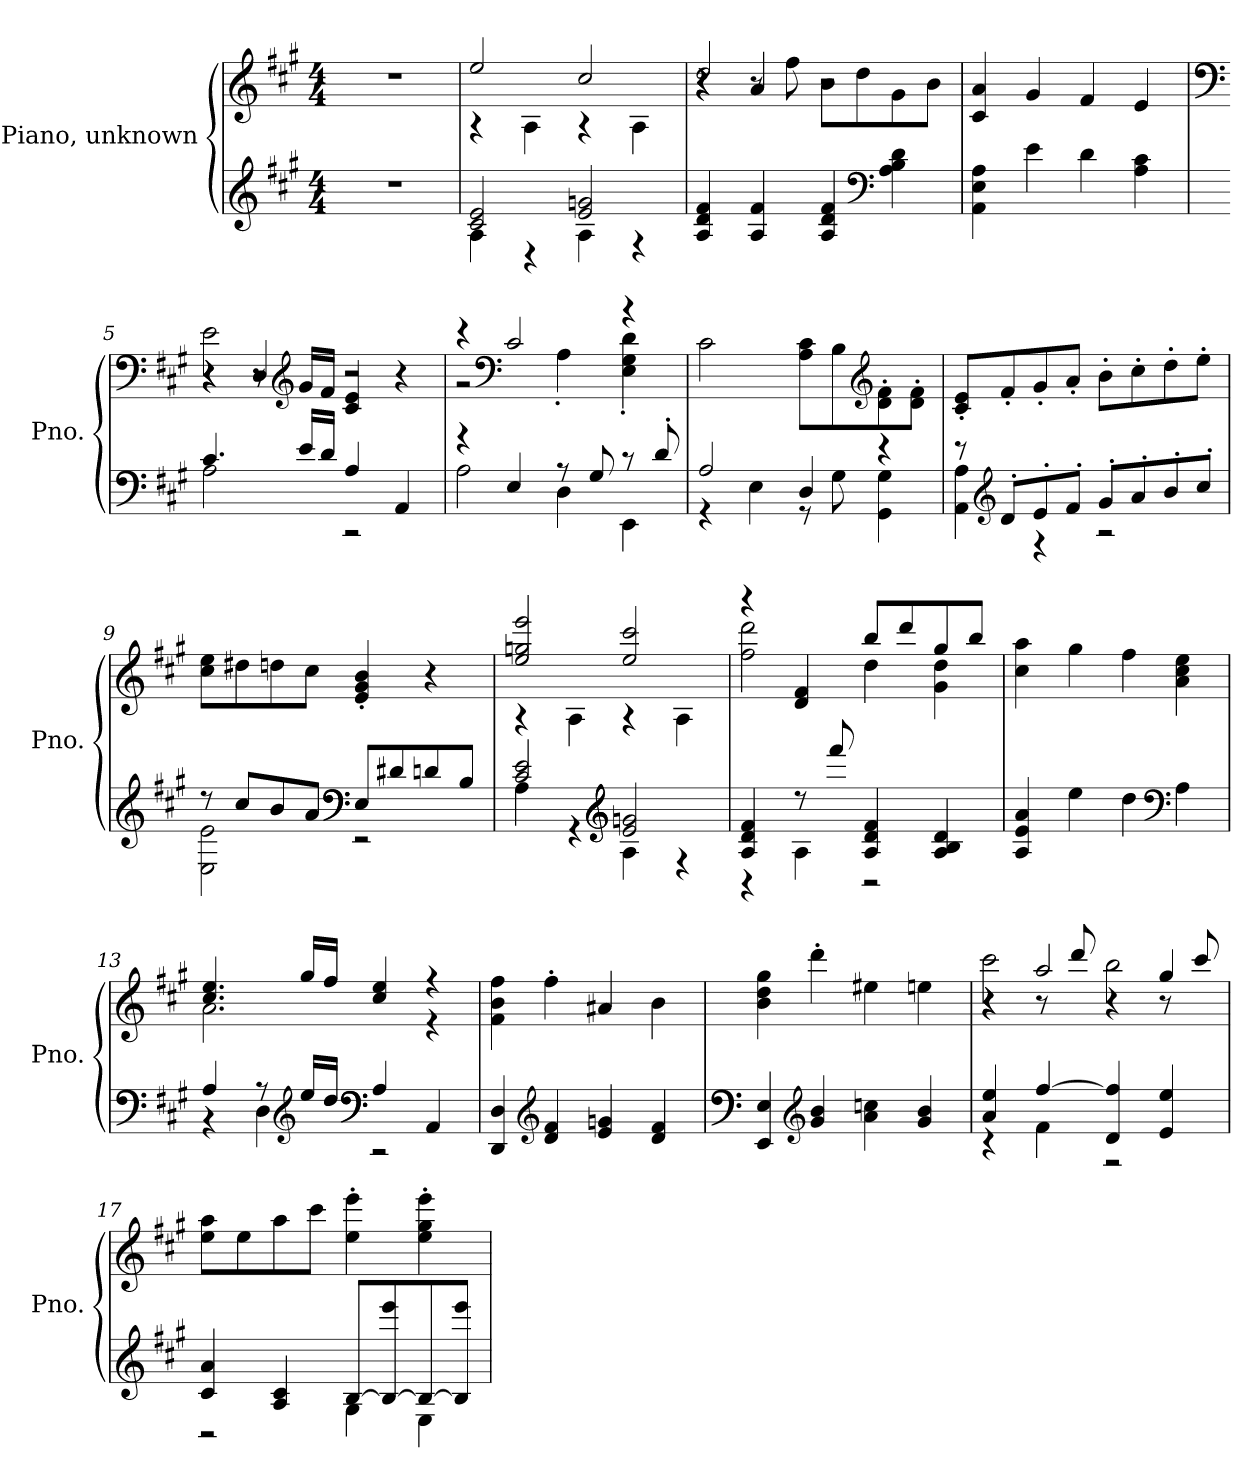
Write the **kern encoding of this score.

**kern	**kern
*part1	*part1
*staff2	*staff1
*I"Piano, unknown	*
*I'Pno.	*
*clefG2	*clefG2
*k[f#c#g#]	*k[f#c#g#]
*M4/4	*M4/4
*MM120	*MM120
=1	=1
1r	1r
=2	=2
*^	*^
2c#/ 2e/	4A\	2ee/	4r
.	4r	.	4A\
2e/ 2gn/	4A\	2cc#/	4r
.	4r	.	4A\
*v	*v	*	*
=3	=3	=3
*	*	*^
4A/ 4d/ 4f#/	2dd/	4r	4r
4A/ 4f#/	.	8r	4a/
.	.	8ff#\	.
4A/ 4d/ 4f#/	2r	8b\L	2r
.	.	8dd\	.
*clefF4	*	*	*
4A\ 4B\ 4d\	.	8g#\	.
.	.	8b\J	.
*	*v	*v	*v
=4	=4
4AA\ 4E\ 4A\	4c#/ 4a/
4e\	4g#/
4d\	4f#/
4A\ 4c#\	4e/
=5	=5
*	*clefF4
*^	*^
*	*	*	*^
4.c#/	2A\	4r	2e\	4r
.	.	8r	.	4D/
*	*	*clefG2	*	*
16e/LL	.	16g#/LL	.	.
16d/JJ	.	16f#/JJ	.	.
4A/	2r	4c#/ 4e/	2r	2r
4AA/	.	4r	.	.
*	*	*	*v	*v
!!LO:LB:g=z
=6	=6	=6	=6
4r	2A\	4r	2r
*	*	*clefF4	*
4E/	.	2c#/	.
8r	4D\	.	4A'\
8G#/	.	.	.
8r	4EE\	4r	4E\' 4G#\' 4d\'
8d'/	.	.	.
*	*	*v	*v
=7	=7	=7
2A/	4r	2c#\
.	4E\	.
4D/	8r	8A\ 8c#\L
.	8G#\	8B\
*	*	*clefG2
4r	4GG#\ 4G#\	8d\' 8f#\'
.	.	8d\' 8f#\'J
=8	=8	=8
8r	4AA\ 4A\	8c#/' 8e/'L
*clefG2	*	*
8d'/L	.	8f#'/
8e'/	4r	8g#'/
8f#'/J	.	8a'/J
8g#'/L	2r	8b'\L
8a'/	.	8cc#'\
8b'/	.	8dd'\
8cc#'/J	.	8ee'\J
=9	=9	=9
8r	2E\ 2e\	8cc#\ 8ee\L
8cc#/L	.	8dd#X\
8b/	.	8ddn\
8a/J	.	8cc#\J
*clefF4	*	*
8E/L	2r	4e/' 4g#/' 4b/'
8d#X/	.	.
8dn/	.	4r
8B/J	.	.
!!LO:LB:g=z
=10	=10	=10
*	*	*^
2c#/ 2e/	4A\	2ee/ 2ggn/ 2eee/	4r
.	4r	.	4A\
*clefG2	*	*	*
2e/ 2gn/	4A\	2ee/ 2ccc#/	4r
.	4r	.	4A\
=11	=11	=11	=11
4A/ 4d/ 4f#/	4r	4r	2ff#\ 2ddd\
8r	4A\	4d/ 4f#/	.
8fff#/	.	.	.
4A/ 4d/ 4f#/	2r	8bb/L	4dd\
.	.	8ddd/	.
4A/ 4B/ 4d/	.	8gg#/	4g#\ 4dd\
.	.	8bb/J	.
*v	*v	*	*
*	*v	*v
=12	=12
4A/ 4e/ 4a/	4cc#\ 4aa\
4ee\	4gg#\
4dd\	4ff#\
*clefF4	*
4A\	4a\ 4cc#\ 4ee\
=13	=13
*^	*^
4A/	4r	4.cc#/ 4.ee/	2.a\
8r	4D\	.	.
*clefG2	*	*	*
16ee/LL	.	16gg#/LL	.
16dd/JJ	.	16ff#/JJ	.
*clefF4	*	*	*
4A/	2r	4cc#/ 4ee/	.
4AA/	.	4r	4r
*v	*v	*	*
*	*v	*v
=14	=14
4DD/ 4D/	4f#\ 4b\ 4ff#\
*clefG2	*
4d/ 4f#/	4ff#'\
4e/ 4gn/	4a#X/
4d/ 4f#/	4b\
!!LO:LB:g=z
=15	=15
*clefF4	*
4EE/ 4E/	4b\ 4dd\ 4gg#\
*clefG2	*
4g#/ 4b/	4ddd'\
4a\ 4ccn\	4ee#X\
4g#/ 4b/	4een\
=16	=16
*^	*^
*	*	*	*^
4a/ 4ee/	4r	4r	2ccc#\	4r
[4ff#/	4f#\	8r	.	2aa/
.	.	8ddd/	.	.
4d/ 4ff#/]	2r	4r	2bb\	.
4e/ 4ee/	.	8r	.	4gg#/
.	.	8ccc#/	.	.
*	*	*v	*v	*v
=17	=17	=17
4c#/ 4a/	2r	8ee\ 8aa\L
.	.	8ee\
4A/ 4c#/	.	8aa\
.	.	8ccc#\J
[8B/L	4G#\	4ee\' 4eee\'
8B/_ 8eee/	.	.
8B/_	4E\	4ee\' 4gg#\' 4eee\'
8B/] 8eee/J	.	.
*v	*v	*
=	=
*-	*-
